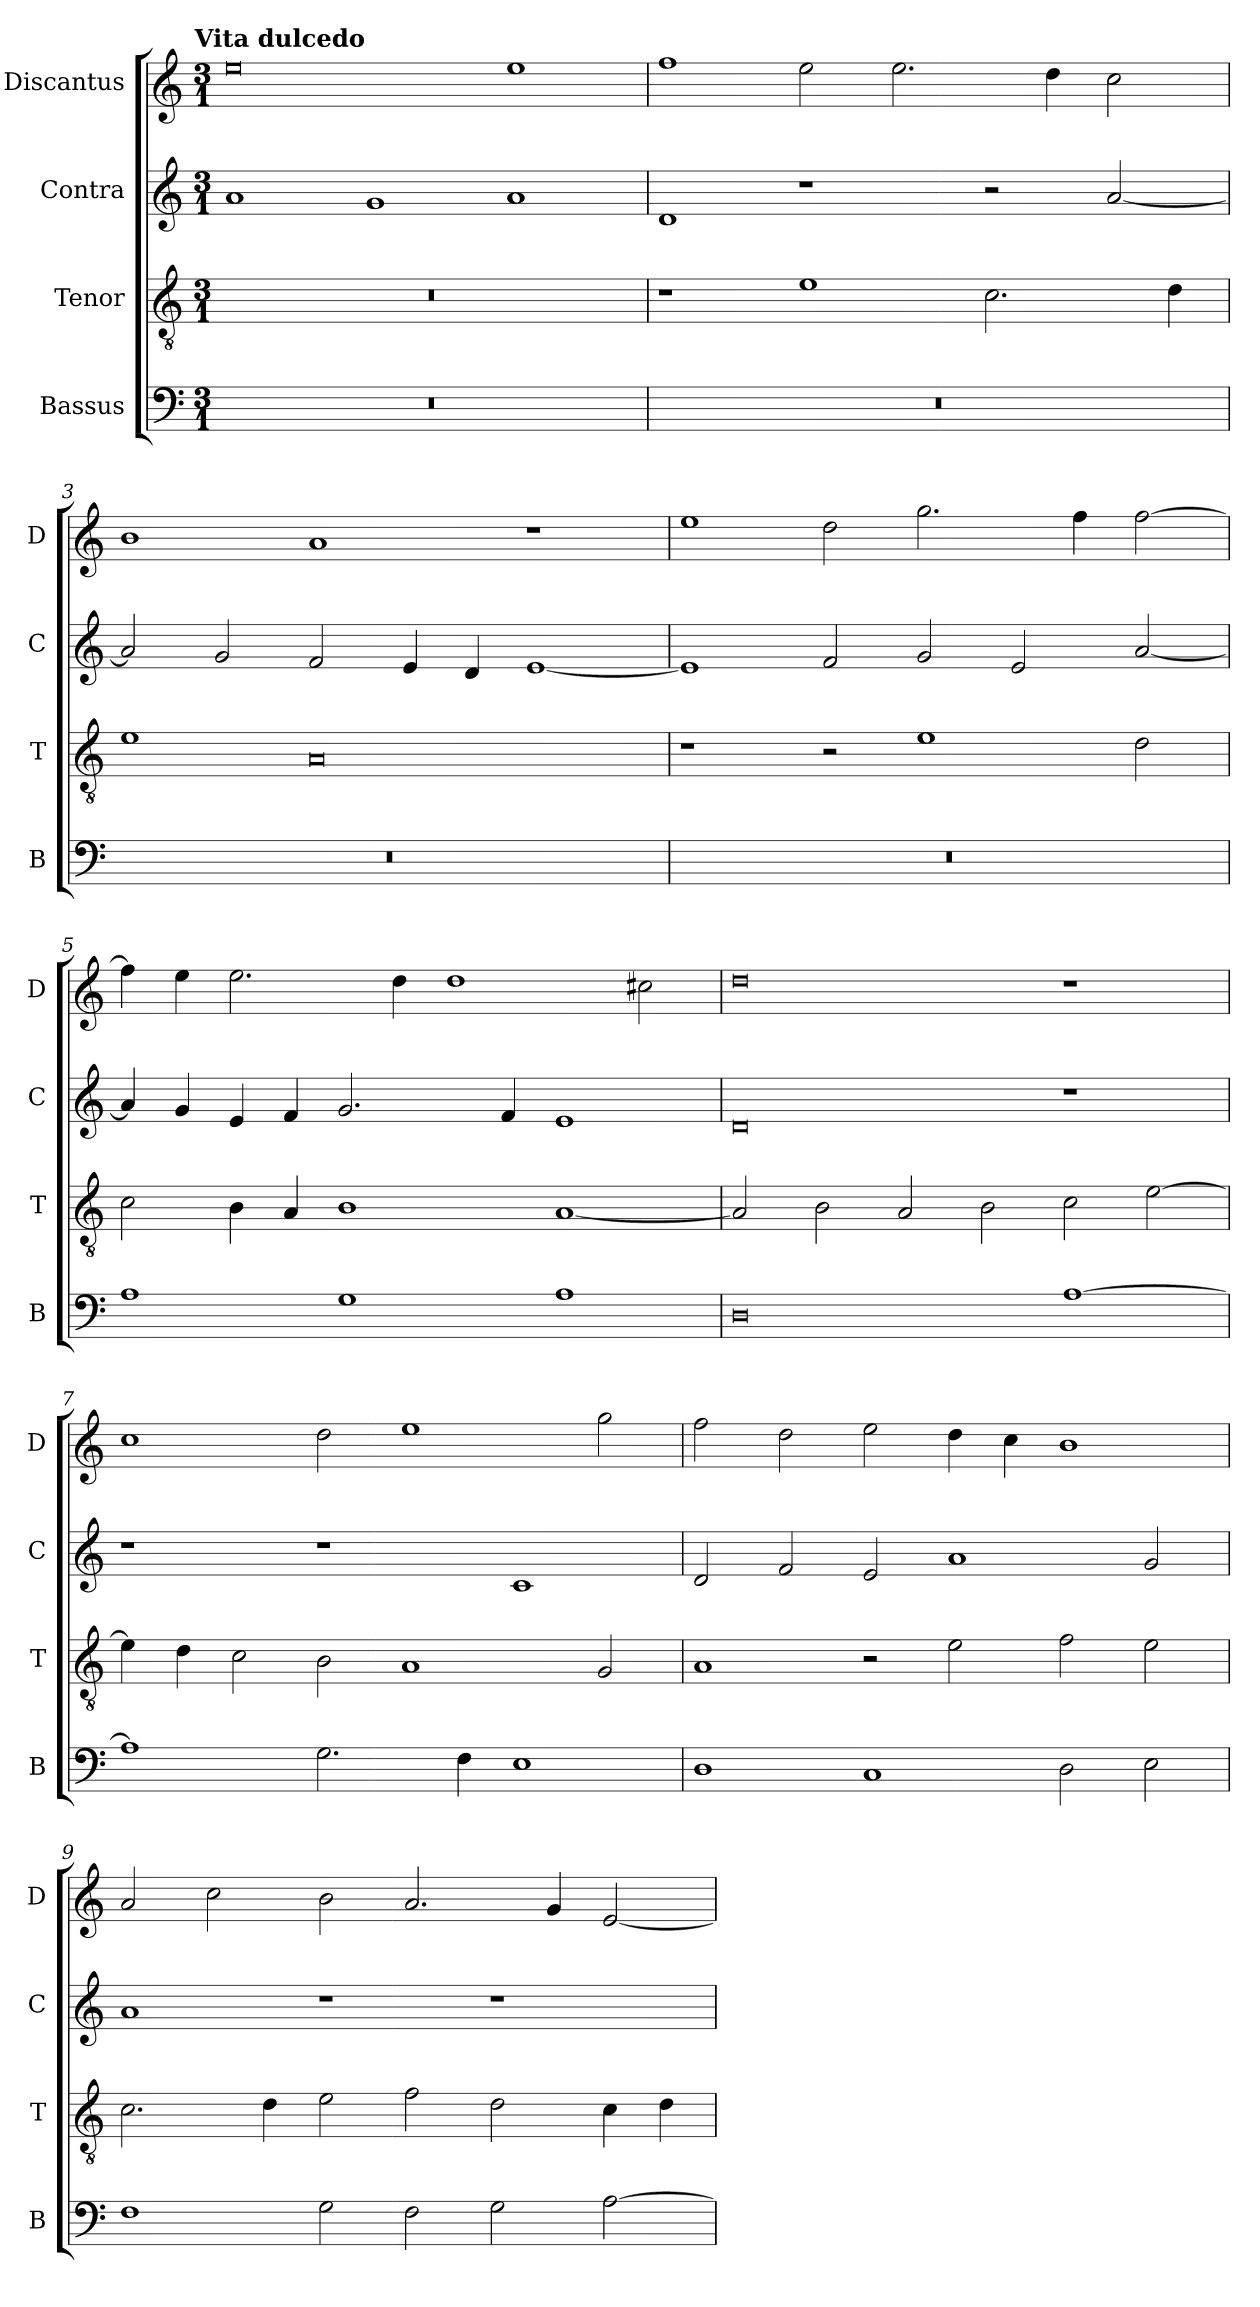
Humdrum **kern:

**kern	**kern	**kern	**kern
*part4	*part3	*part2	*part1
*staff4	*staff3	*staff2	*staff1
*I"Bassus	*I"Tenor	*I"Contra	*I"Discantus
*I'B	*I'T	*I'C	*I'D
*clefF4	*clefGv2	*clefG2	*clefG2
*k[]	*k[]	*k[]	*k[]
!!LO:TX:omd:t=Vita dulcedo
*M3/1	*M3/1	*M3/1	*M3/1
=1	=1	=1	=1
0.r	0.r	1a	0ee
.	.	1g	.
.	.	1a	1ee
=2	=2	=2	=2
0.r	1r	1d	1ff
.	1e	1r	2ee\
.	.	.	2.ee\
.	2.c\	2r	.
.	.	.	4dd\
.	.	[2a/	2cc\
.	4d\	.	.
=3	=3	=3	=3
0.r	1e	2a/]	1b
.	.	2g/	.
.	0A	2f/	1a
.	.	4e/	.
.	.	4d/	.
.	.	[1e	1r
=4	=4	=4	=4
0.r	1r	1e]	1ee
.	2r	2f/	2dd\
.	1e	2g/	2.gg\
.	.	2e/	.
.	.	.	4ff\
.	2d\	[2a/	[2ff\
=5	=5	=5	=5
1A	2c\	4a/]	4ff\]
.	.	4g/	4ee\
.	4B\	4e/	2.ee\
.	4A/	4f/	.
1G	1B	2.g/	.
.	.	.	4dd\
.	.	.	1dd
.	.	4f/	.
1A	[1A	1e	.
.	.	.	2cc#X\
=6	=6	=6	=6
0D	2A/]	0d	0dd
.	2B\	.	.
.	2A/	.	.
.	2B\	.	.
[1A	2c\	1r	1r
.	[2e\	.	.
=7	=7	=7	=7
1A]	4e\]	1r	1cc
.	4d\	.	.
.	2c\	.	.
2.G\	2B\	1r	2dd\
.	1A	.	1ee
4F\	.	.	.
1E	.	1c	.
.	2G/	.	2gg\
=8	=8	=8	=8
1D	1A	2d/	2ff\
.	.	2f/	2dd\
1C	2r	2e/	2ee\
.	2e\	1a	4dd\
.	.	.	4cc\
2D\	2f\	.	1b
2E\	2e\	2g/	.
=9	=9	=9	=9
1F	2.c\	1a	2a/
.	.	.	2cc\
.	4d\	.	.
2G\	2e\	1r	2b\
2F\	2f\	.	2.a/
2G\	2d\	1r	.
.	.	.	4g/
[2A\	4c\	.	[2e/
.	4d\	.	.
=	=	=	=
*-	*-	*-	*-
